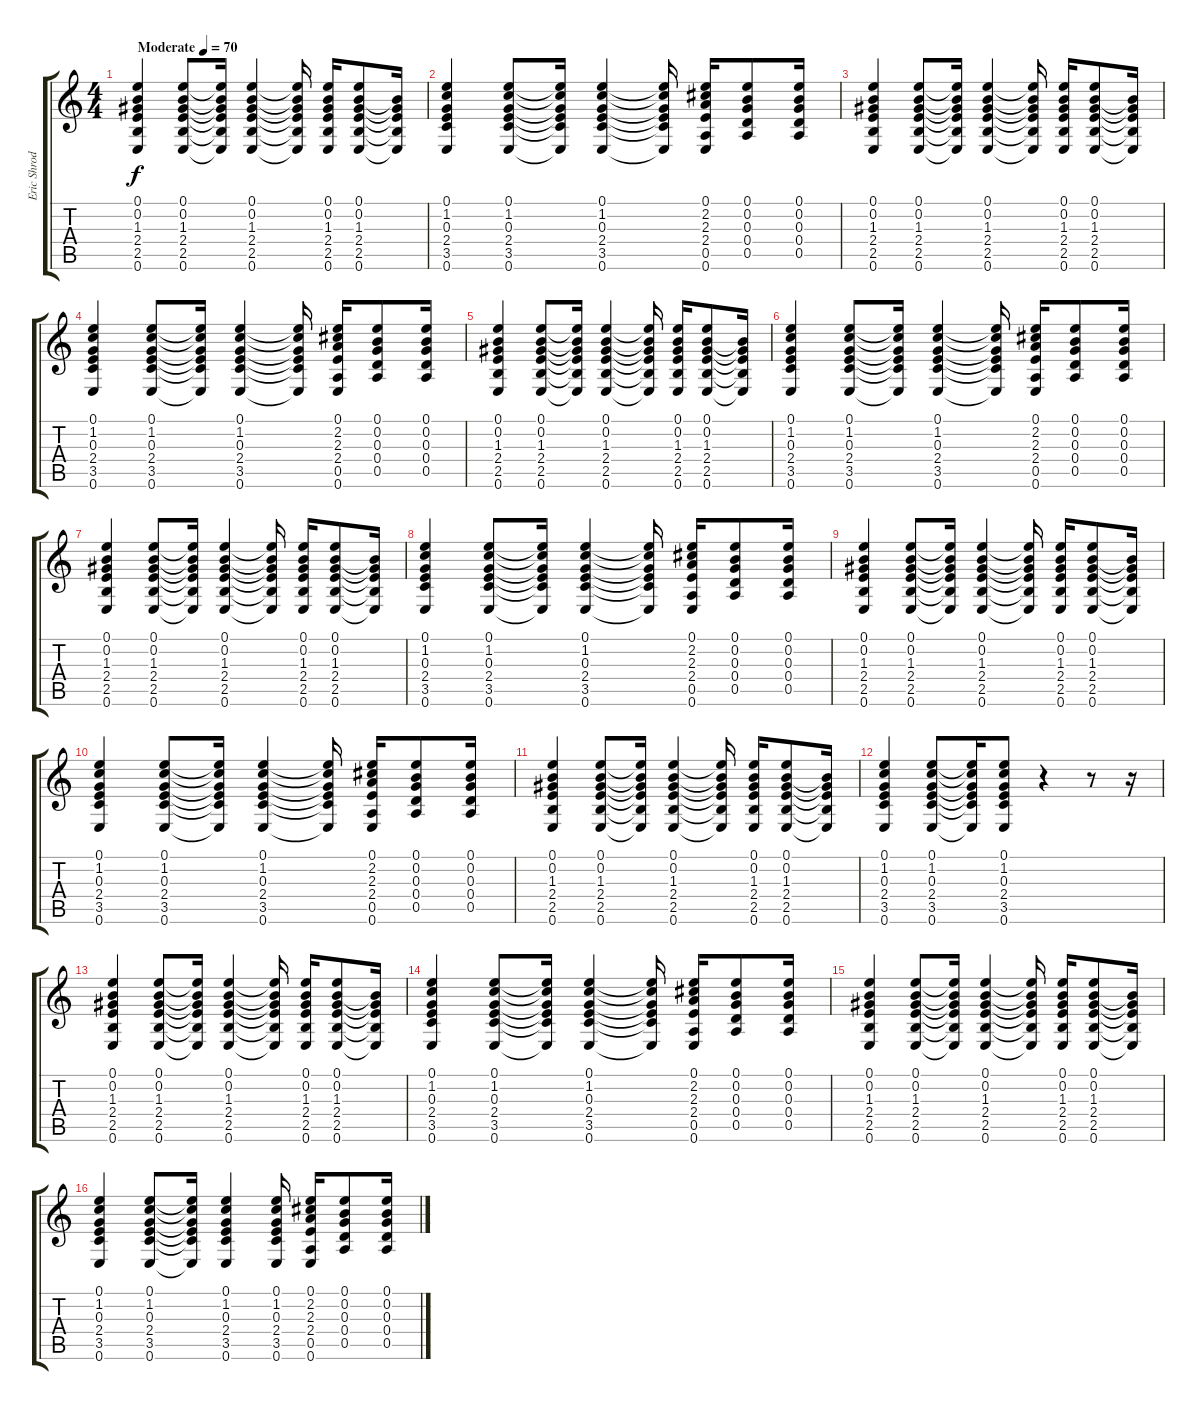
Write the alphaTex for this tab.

\track ("Eric Shrody" "Eric Shrod") {instrument acousticguitarsteel}
\staff {score tabs}
\tuning (E4 B3 G3 D3 A2 E2) {hide}
\ts (4 4)
\tempo (70 "Moderate")
\clef g2
\ks c
(0.1 0.2 1.3 2.4 2.5 0.6).4{dy f instrument acousticguitarsteel} (0.1 0.2 1.3 2.4 2.5 0.6).8 (0.1{t} 0.2{t} 1.3{t} 2.4{t} 2.5{t} 0.6{t}).16 (0.1 0.2 1.3 2.4 2.5 0.6).4 (0.1{t} 0.2{t} 1.3{t} 2.4{t} 2.5{t} 0.6{t}).16 (0.1 0.2 1.3 2.4 2.5 0.6).16 (0.1 0.2 1.3 2.4 2.5 0.6).8 (0.2{t} 1.3{t} 2.4{t} 2.5{t} 0.6{t}).16 |
(0.1 1.2 0.3 2.4 3.5 0.6).4 (0.1 1.2 0.3 2.4 3.5 0.6).8 (0.1{t} 1.2{t} 0.3{t} 2.4{t} 3.5{t} 0.6{t}).16 (0.1 1.2 0.3 2.4 3.5 0.6).4 (0.1{t} 1.2{t} 0.3{t} 2.4{t} 3.5{t} 0.6{t}).16 (0.1 2.2 2.3 2.4 0.5 0.6).16 (0.1 0.2 0.3 0.4 0.5).8 (0.1 0.2 0.3 0.4 0.5).16 |
(0.1 0.2 1.3 2.4 2.5 0.6).4 (0.1 0.2 1.3 2.4 2.5 0.6).8 (0.1{t} 0.2{t} 1.3{t} 2.4{t} 2.5{t} 0.6{t}).16 (0.1 0.2 1.3 2.4 2.5 0.6).4 (0.1{t} 0.2{t} 1.3{t} 2.4{t} 2.5{t} 0.6{t}).16 (0.1 0.2 1.3 2.4 2.5 0.6).16 (0.1 0.2 1.3 2.4 2.5 0.6).8 (0.2{t} 1.3{t} 2.4{t} 2.5{t} 0.6{t}).16 |
(0.1 1.2 0.3 2.4 3.5 0.6).4 (0.1 1.2 0.3 2.4 3.5 0.6).8 (0.1{t} 1.2{t} 0.3{t} 2.4{t} 3.5{t} 0.6{t}).16 (0.1 1.2 0.3 2.4 3.5 0.6).4 (0.1{t} 1.2{t} 0.3{t} 2.4{t} 3.5{t} 0.6{t}).16 (0.1 2.2 2.3 2.4 0.5 0.6).16 (0.1 0.2 0.3 0.4 0.5).8 (0.1 0.2 0.3 0.4 0.5).16 |
(0.1 0.2 1.3 2.4 2.5 0.6).4 (0.1 0.2 1.3 2.4 2.5 0.6).8 (0.1{t} 0.2{t} 1.3{t} 2.4{t} 2.5{t} 0.6{t}).16 (0.1 0.2 1.3 2.4 2.5 0.6).4 (0.1{t} 0.2{t} 1.3{t} 2.4{t} 2.5{t} 0.6{t}).16 (0.1 0.2 1.3 2.4 2.5 0.6).16 (0.1 0.2 1.3 2.4 2.5 0.6).8 (0.2{t} 1.3{t} 2.4{t} 2.5{t} 0.6{t}).16 |
(0.1 1.2 0.3 2.4 3.5 0.6).4 (0.1 1.2 0.3 2.4 3.5 0.6).8 (0.1{t} 1.2{t} 0.3{t} 2.4{t} 3.5{t} 0.6{t}).16 (0.1 1.2 0.3 2.4 3.5 0.6).4 (0.1{t} 1.2{t} 0.3{t} 2.4{t} 3.5{t} 0.6{t}).16 (0.1 2.2 2.3 2.4 0.5 0.6).16 (0.1 0.2 0.3 0.4 0.5).8 (0.1 0.2 0.3 0.4 0.5).16 |
(0.1 0.2 1.3 2.4 2.5 0.6).4 (0.1 0.2 1.3 2.4 2.5 0.6).8 (0.1{t} 0.2{t} 1.3{t} 2.4{t} 2.5{t} 0.6{t}).16 (0.1 0.2 1.3 2.4 2.5 0.6).4 (0.1{t} 0.2{t} 1.3{t} 2.4{t} 2.5{t} 0.6{t}).16 (0.1 0.2 1.3 2.4 2.5 0.6).16 (0.1 0.2 1.3 2.4 2.5 0.6).8 (0.2{t} 1.3{t} 2.4{t} 2.5{t} 0.6{t}).16 |
(0.1 1.2 0.3 2.4 3.5 0.6).4 (0.1 1.2 0.3 2.4 3.5 0.6).8 (0.1{t} 1.2{t} 0.3{t} 2.4{t} 3.5{t} 0.6{t}).16 (0.1 1.2 0.3 2.4 3.5 0.6).4 (0.1{t} 1.2{t} 0.3{t} 2.4{t} 3.5{t} 0.6{t}).16 (0.1 2.2 2.3 2.4 0.5 0.6).16 (0.1 0.2 0.3 0.4 0.5).8 (0.1 0.2 0.3 0.4 0.5).16 |
(0.1 0.2 1.3 2.4 2.5 0.6).4 (0.1 0.2 1.3 2.4 2.5 0.6).8 (0.1{t} 0.2{t} 1.3{t} 2.4{t} 2.5{t} 0.6{t}).16 (0.1 0.2 1.3 2.4 2.5 0.6).4 (0.1{t} 0.2{t} 1.3{t} 2.4{t} 2.5{t} 0.6{t}).16 (0.1 0.2 1.3 2.4 2.5 0.6).16 (0.1 0.2 1.3 2.4 2.5 0.6).8 (0.2{t} 1.3{t} 2.4{t} 2.5{t} 0.6{t}).16 |
(0.1 1.2 0.3 2.4 3.5 0.6).4 (0.1 1.2 0.3 2.4 3.5 0.6).8 (0.1{t} 1.2{t} 0.3{t} 2.4{t} 3.5{t} 0.6{t}).16 (0.1 1.2 0.3 2.4 3.5 0.6).4 (0.1{t} 1.2{t} 0.3{t} 2.4{t} 3.5{t} 0.6{t}).16 (0.1 2.2 2.3 2.4 0.5 0.6).16 (0.1 0.2 0.3 0.4 0.5).8 (0.1 0.2 0.3 0.4 0.5).16 |
(0.1 0.2 1.3 2.4 2.5 0.6).4 (0.1 0.2 1.3 2.4 2.5 0.6).8 (0.1{t} 0.2{t} 1.3{t} 2.4{t} 2.5{t} 0.6{t}).16 (0.1 0.2 1.3 2.4 2.5 0.6).4 (0.1{t} 0.2{t} 1.3{t} 2.4{t} 2.5{t} 0.6{t}).16 (0.1 0.2 1.3 2.4 2.5 0.6).16 (0.1 0.2 1.3 2.4 2.5 0.6).8 (0.2{t} 1.3{t} 2.4{t} 2.5{t} 0.6{t}).16 |
(0.1 1.2 0.3 2.4 3.5 0.6).4 (0.1 1.2 0.3 2.4 3.5 0.6).8 (0.1{t} 1.2{t} 0.3{t} 2.4{t} 3.5{t} 0.6{t}).16 (0.1 1.2 0.3 2.4 3.5 0.6).8 r.4 r.8 r.16 |
(0.1 0.2 1.3 2.4 2.5 0.6).4 (0.1 0.2 1.3 2.4 2.5 0.6).8 (0.1{t} 0.2{t} 1.3{t} 2.4{t} 2.5{t} 0.6{t}).16 (0.1 0.2 1.3 2.4 2.5 0.6).4 (0.1{t} 0.2{t} 1.3{t} 2.4{t} 2.5{t} 0.6{t}).16 (0.1 0.2 1.3 2.4 2.5 0.6).16 (0.1 0.2 1.3 2.4 2.5 0.6).8 (0.2{t} 1.3{t} 2.4{t} 2.5{t} 0.6{t}).16 |
(0.1 1.2 0.3 2.4 3.5 0.6).4 (0.1 1.2 0.3 2.4 3.5 0.6).8 (0.1{t} 1.2{t} 0.3{t} 2.4{t} 3.5{t} 0.6{t}).16 (0.1 1.2 0.3 2.4 3.5 0.6).4 (0.1{t} 1.2{t} 0.3{t} 2.4{t} 3.5{t} 0.6{t}).16 (0.1 2.2 2.3 2.4 0.5 0.6).16 (0.1 0.2 0.3 0.4 0.5).8 (0.1 0.2 0.3 0.4 0.5).16 |
(0.1 0.2 1.3 2.4 2.5 0.6).4 (0.1 0.2 1.3 2.4 2.5 0.6).8 (0.1{t} 0.2{t} 1.3{t} 2.4{t} 2.5{t} 0.6{t}).16 (0.1 0.2 1.3 2.4 2.5 0.6).4 (0.1{t} 0.2{t} 1.3{t} 2.4{t} 2.5{t} 0.6{t}).16 (0.1 0.2 1.3 2.4 2.5 0.6).16 (0.1 0.2 1.3 2.4 2.5 0.6).8 (0.2{t} 1.3{t} 2.4{t} 2.5{t} 0.6{t}).16 |
(0.1 1.2 0.3 2.4 3.5 0.6).4 (0.1 1.2 0.3 2.4 3.5 0.6).8 (0.1{t} 1.2{t} 0.3{t} 2.4{t} 3.5{t} 0.6{t}).16 (0.1 1.2 0.3 2.4 3.5 0.6).4 (0.1 1.2 0.3 2.4 3.5 0.6).16 (0.1 2.2 2.3 2.4 0.5 0.6).16 (0.1 0.2 0.3 0.4 0.5).8 (0.1 0.2 0.3 0.4 0.5).16
